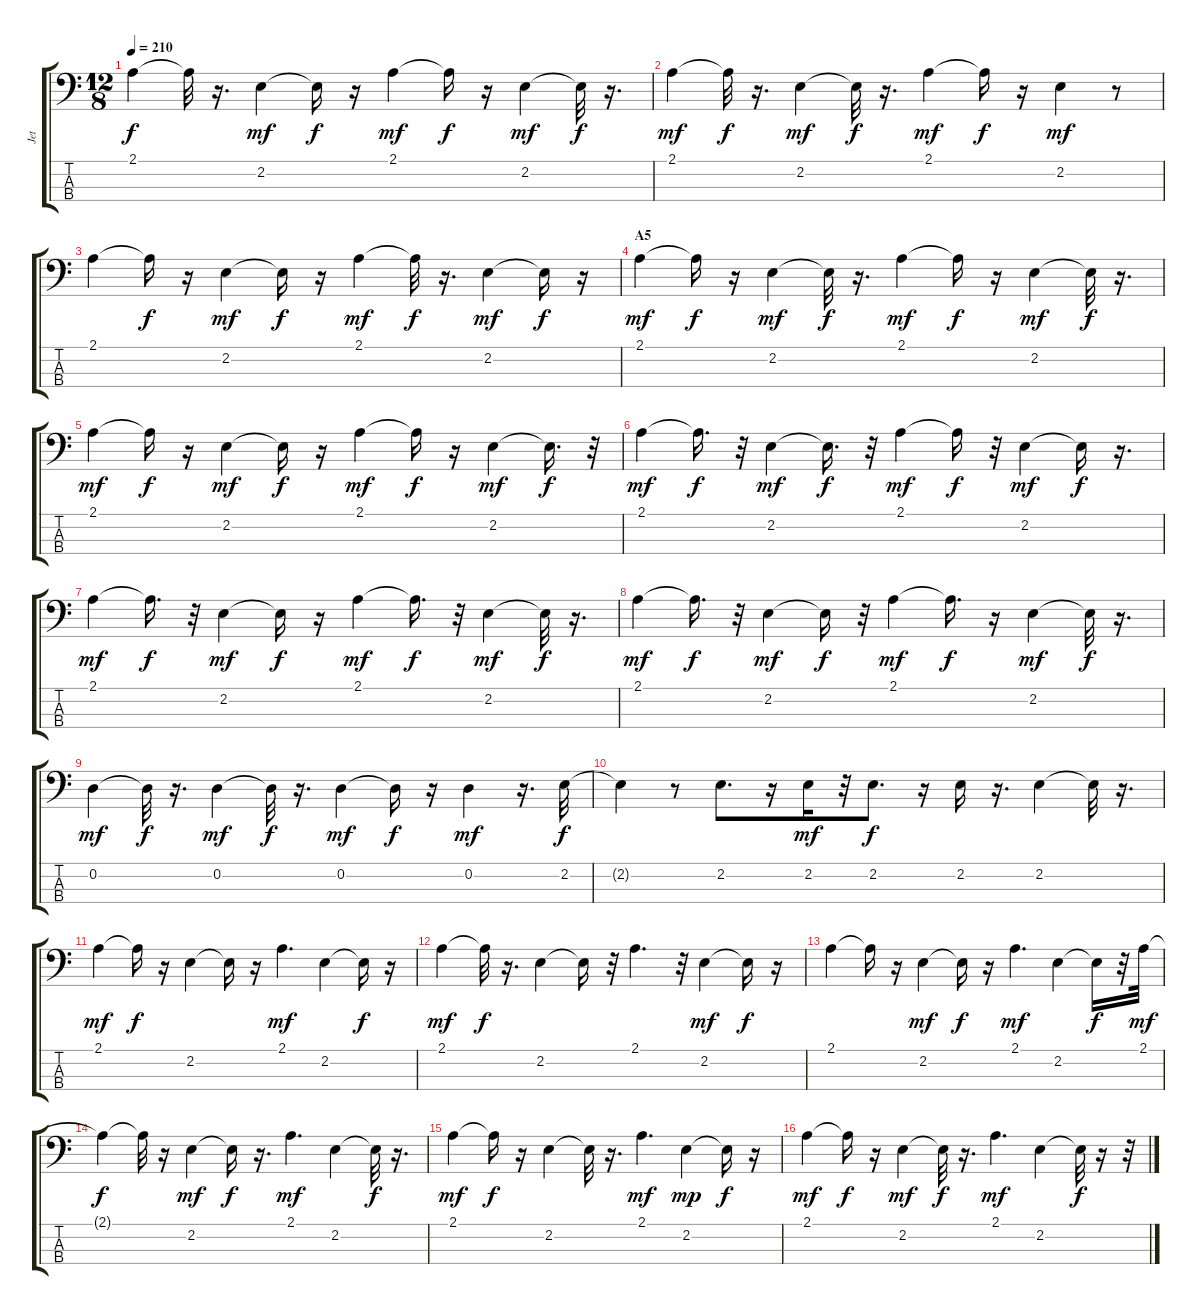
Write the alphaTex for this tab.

\track ("Jet" "Jet") {instrument electricbassfinger}
\staff {score tabs}
\tuning (G2 D2 A1 E1) {hide}
\ts (12 8)
\tempo 210
\clef f4
\ks c
2.1.4{dy f} 2.1{t}.32 r.16{d} 2.2.4{dy mf} 2.2{t}.16{dy f} r.16 2.1.4{dy mf} 2.1{t}.16{dy f} r.16 2.2.4{dy mf} 2.2{t}.32{dy f} r.16{d} |
2.1.4{dy mf} 2.1{t}.32{dy f} r.16{d} 2.2.4{dy mf} 2.2{t}.32{dy f} r.16{d} 2.1.4{dy mf} 2.1{t}.16{dy f} r.16 2.2.4{dy mf} r.8 |
2.1.4 2.1{t}.16{dy f} r.16 2.2.4{dy mf} 2.2{t}.16{dy f} r.16 2.1.4{dy mf} 2.1{t}.32{dy f} r.16{d} 2.2.4{dy mf} 2.2{t}.16{dy f} r.16 |
\section ("" "A5")
2.1.4{dy mf} 2.1{t}.16{dy f} r.16 2.2.4{dy mf} 2.2{t}.32{dy f} r.16{d} 2.1.4{dy mf} 2.1{t}.16{dy f} r.16 2.2.4{dy mf} 2.2{t}.32{dy f} r.16{d} |
2.1.4{dy mf} 2.1{t}.16{dy f} r.16 2.2.4{dy mf} 2.2{t}.16{dy f} r.16 2.1.4{dy mf} 2.1{t}.16{dy f} r.16 2.2.4{dy mf} 2.2{t}.16{d dy f} r.32 |
2.1.4{dy mf} 2.1{t}.16{d dy f} r.32 2.2.4{dy mf} 2.2{t}.16{d dy f} r.32 2.1.4{dy mf} 2.1{t}.16{dy f} r.32 2.2.4{dy mf} 2.2{t}.16{dy f} r.16{d} |
2.1.4{dy mf} 2.1{t}.16{d dy f} r.32 2.2.4{dy mf} 2.2{t}.16{dy f} r.16 2.1.4{dy mf} 2.1{t}.16{d dy f} r.32 2.2.4{dy mf} 2.2{t}.32{dy f} r.16{d} |
2.1.4{dy mf} 2.1{t}.16{d dy f} r.32 2.2.4{dy mf} 2.2{t}.16{dy f} r.32 2.1.4{dy mf} 2.1{t}.16{d dy f} r.16 2.2.4{dy mf} 2.2{t}.32{dy f} r.16{d} |
0.2.4{dy mf} 0.2{t}.32{dy f} r.16{d} 0.2.4{dy mf} 0.2{t}.32{dy f} r.16{d} 0.2.4{dy mf} 0.2{t}.16{dy f} r.16 0.2.4{dy mf} r.16{d} 2.2.32{dy f} |
2.2{t}.4 r.8 2.2.8{d} r.16 2.2.16{dy mf} r.32 2.2.8{d dy f} r.16 2.2.16 r.16{d} 2.2.4 2.2{t}.32 r.16{d} |
2.1.4{dy mf} 2.1{t}.16{dy f} r.16 2.2.4 2.2{t}.16 r.16 2.1.4{d dy mf} 2.2.4 2.2{t}.16{dy f} r.16 |
2.1.4{dy mf} 2.1{t}.32{dy f} r.16{d} 2.2.4 2.2{t}.16 r.32 2.1.4{d} r.32 2.2.4{dy mf} 2.2{t}.16{dy f} r.16 |
2.1.4 2.1{t}.16 r.16 2.2.4{dy mf} 2.2{t}.16{dy f} r.16 2.1.4{d dy mf} 2.2.4 2.2{t}.16{dy f} r.32 2.1.32{dy mf} |
2.1{t}.4{dy f} 2.1{t}.32 r.16 2.2.4{dy mf} 2.2{t}.16{dy f} r.16{d} 2.1.4{d dy mf} 2.2.4 2.2{t}.32{dy f} r.16{d} |
2.1.4{dy mf} 2.1{t}.16{dy f} r.16 2.2.4 2.2{t}.32 r.16{d} 2.1.4{d dy mf} 2.2.4{dy mp} 2.2{t}.16{dy f} r.16 |
2.1.4{dy mf} 2.1{t}.16{dy f} r.16 2.2.4{dy mf} 2.2{t}.32{dy f} r.16{d} 2.1.4{d dy mf} 2.2.4 2.2{t}.32{dy f} r.16 r.32
